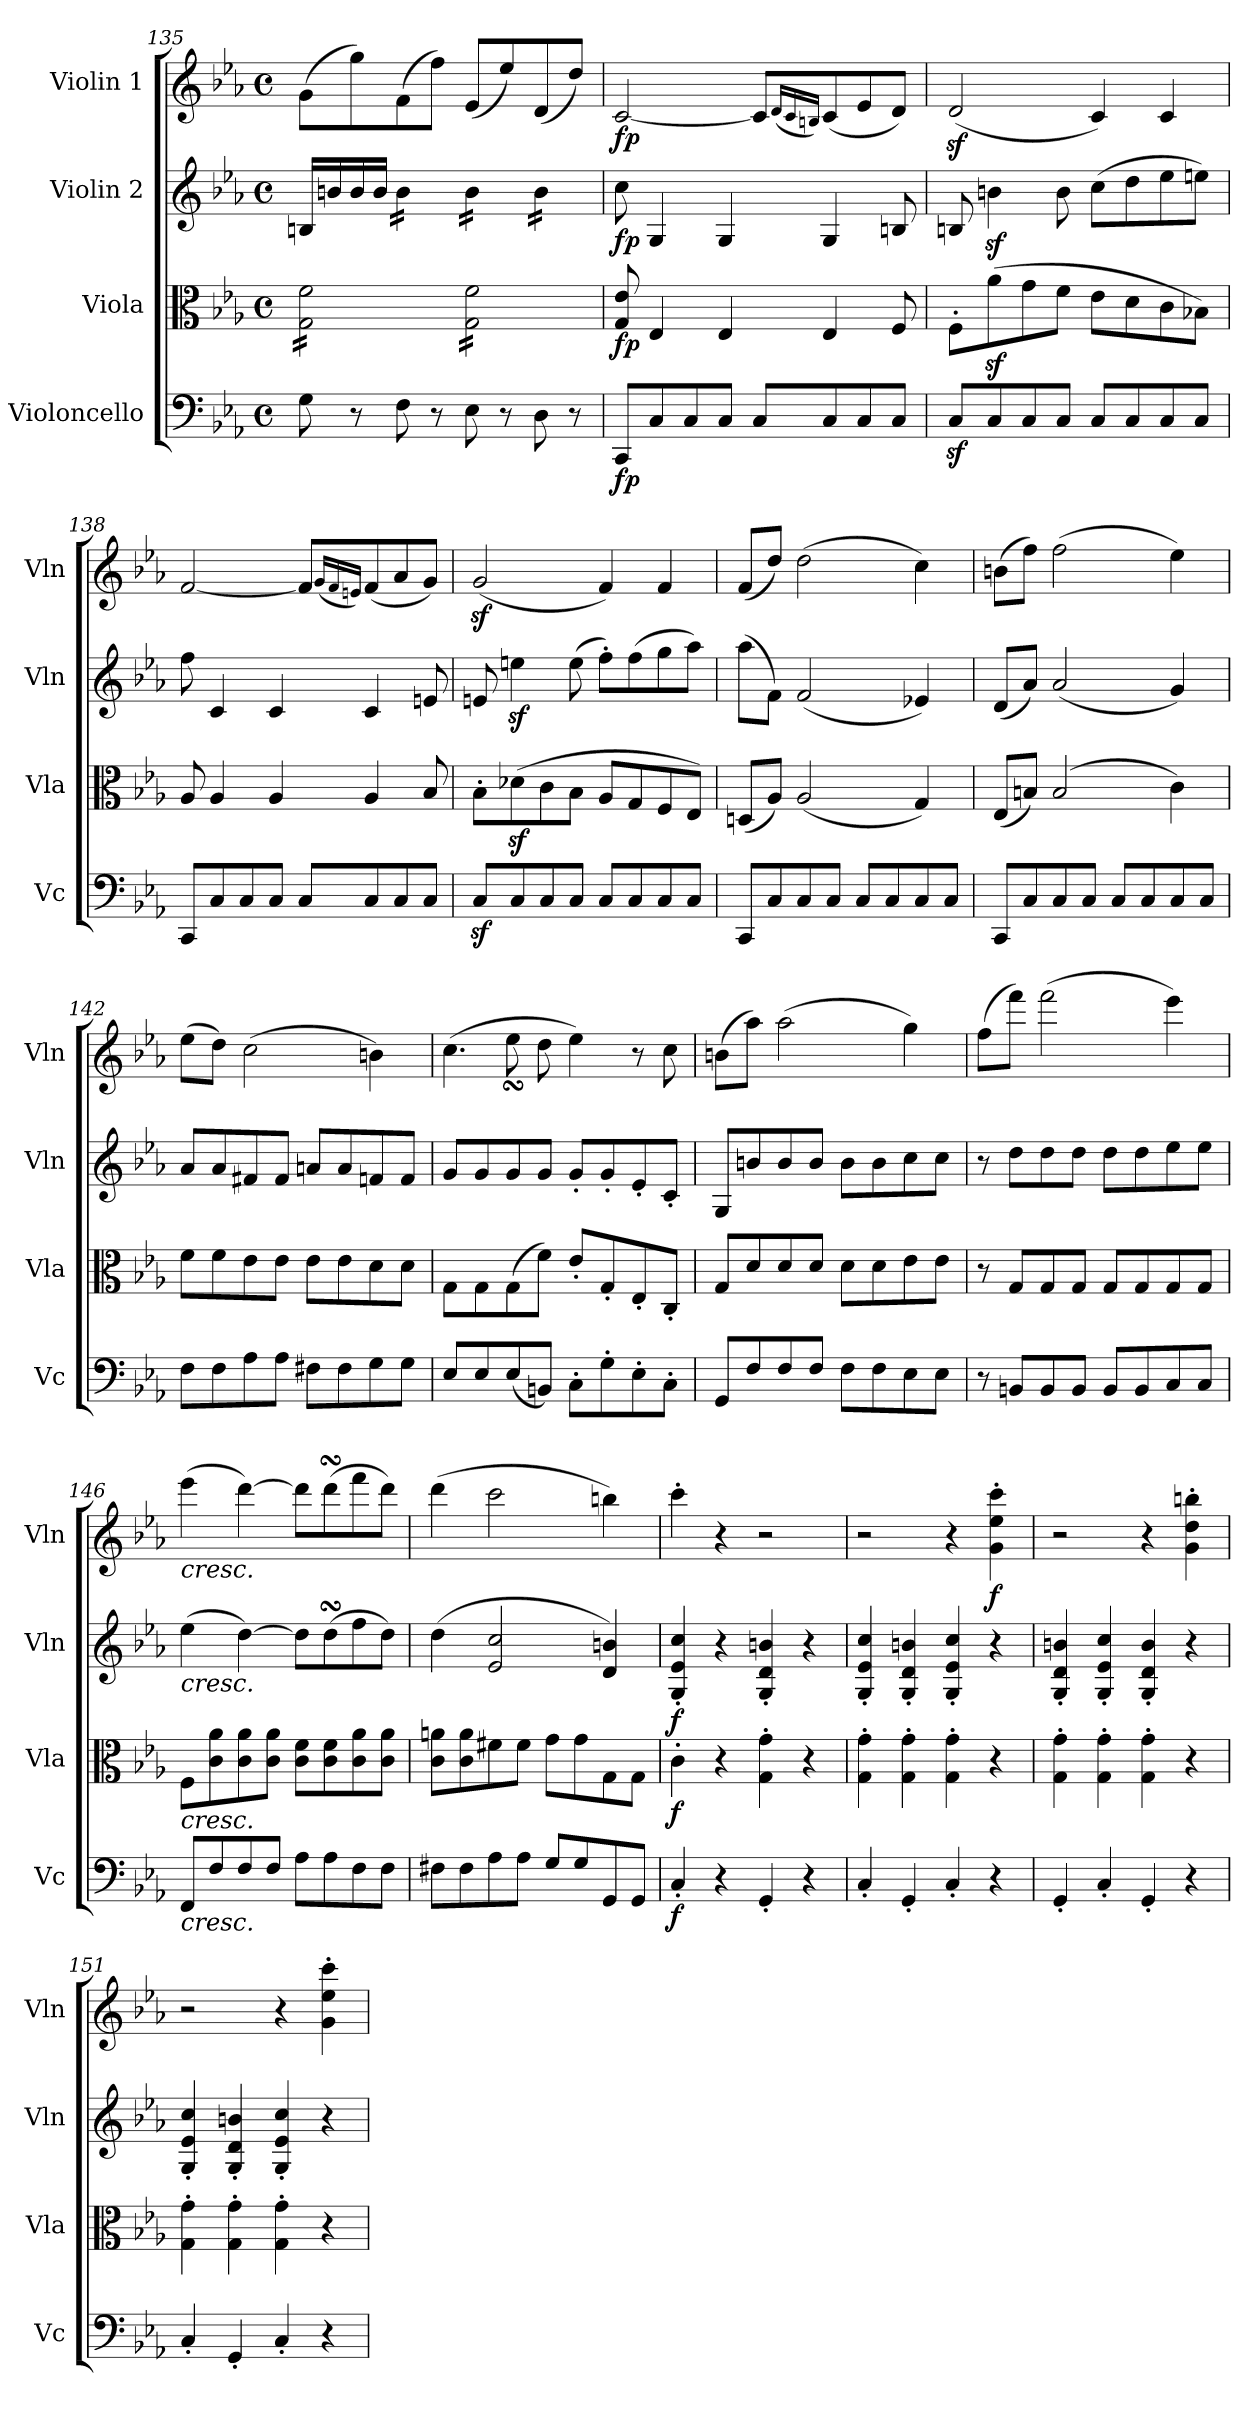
**kern	**dynam	**kern	**dynam	**kern	**dynam	**kern	**dynam
*part4	*part4	*part3	*part3	*part2	*part2	*part1	*part1
*staff4	*staff4	*staff3	*staff3	*staff2	*staff2	*staff1	*staff1
*I"Violoncello	*	*I"Viola	*	*I"Violin 2	*	*I"Violin 1	*
*I'Vc	*	*I'Vla	*	*I'Vln	*	*I'Vln	*
!!LO:PB:g=z
*clefF4	*	*clefC3	*	*clefG2	*	*clefG2	*
*k[b-e-a-]	*	*k[b-e-a-]	*	*k[b-e-a-]	*	*k[b-e-a-]	*
*M4/4	*	*M4/4	*	*M4/4	*	*M4/4	*
*met(c)	*	*met(c)	*	*met(c)	*	*met(c)	*
=135	=135	=135	=135	=135	=135	=135	=135
*	*	*tremolo	*	*	*	*	*
8G\	.	16G\ 16f\LL	.	16Bn/LL	.	(8g\L	.
.	.	16G\ 16f\	.	16bn/	.	.	.
8r	.	16G\ 16f\	.	16b/	.	8gg\)	.
.	.	16G\ 16f\	.	16b/JJ	.	.	.
*	*	*	*	*tremolo	*	*	*
8F\	.	16G\ 16f\	.	16b\LL	.	(8f\	.
.	.	16G\ 16f\	.	16b\	.	.	.
8r	.	16G\ 16f\	.	16b\	.	8ff\J)	.
.	.	16G\ 16f\JJ	.	16b\JJ	.	.	.
8E-\	.	16G\ 16f\LL	.	16b\LL	.	(8e-/L	.
.	.	16G\ 16f\	.	16b\	.	.	.
8r	.	16G\ 16f\	.	16b\	.	8ee-/)	.
.	.	16G\ 16f\	.	16b\JJ	.	.	.
8D\	.	16G\ 16f\	.	16b\LL	.	(8d/	.
.	.	16G\ 16f\	.	16b\	.	.	.
8r	.	16G\ 16f\	.	16b\	.	8dd/J)	.
.	.	16G\ 16f\JJ	.	16b\JJ	.	.	.
*	*	*	*	*Xtremolo	*	*	*
*	*	*Xtremolo	*	*	*	*	*
=136	=136	=136	=136	=136	=136	=136	=136
!	!LO:DY:b	!	!LO:DY:b	!	!LO:DY:b	!	!LO:DY:b
8CC/L	fp	8G/ 8e-/	fp	8cc\	fp	[2c/	fp
8C/	.	4E-/	.	4G/	.	.	.
8C/	.	.	.	.	.	.	.
8C/J	.	4E-/	.	4G/	.	.	.
8C/L	.	.	.	.	.	8c/L]	.
.	.	.	.	.	.	(16qd/LL	.
.	.	.	.	.	.	16qc/	.
.	.	.	.	.	.	16qBn/JJ)	.
8C/	.	4E-/	.	4G/	.	(8c/	.
8C/	.	.	.	.	.	8e-/	.
8C/J	.	8F/	.	8Bn/	.	8d/J)	.
=137	=137	=137	=137	=137	=137	=137	=137
8Cz</L	.	8F'\L	.	8Bn/	.	(2dz</	.
8C/	.	(8a-z<\	.	4bnz<\	.	.	.
8C/	.	8g\	.	.	.	.	.
8C/J	.	8f\J	.	8b\	.	.	.
8C/L	.	8e-\L	.	(8cc\L	.	4c/)	.
8C/	.	8d\	.	8dd\	.	.	.
8C/	.	8c\	.	8ee-\	.	4c/	.
8C/J	.	8B-X\J)	.	8een\J)	.	.	.
=138	=138	=138	=138	=138	=138	=138	=138
8CC/L	.	8A-/	.	8ff\	.	[2f/	.
8C/	.	4A-/	.	4c/	.	.	.
8C/	.	.	.	.	.	.	.
8C/J	.	4A-/	.	4c/	.	.	.
8C/L	.	.	.	.	.	8f/L]	.
.	.	.	.	.	.	(16qg/LL	.
.	.	.	.	.	.	16qf/	.
.	.	.	.	.	.	16qen/JJ)	.
8C/	.	4A-/	.	4c/	.	(8f/	.
8C/	.	.	.	.	.	8a-/	.
8C/J	.	8B-/	.	8en/	.	8g/J)	.
=139	=139	=139	=139	=139	=139	=139	=139
8Cz</L	.	8B-'\L	.	8en/	.	(2gz</	.
8C/	.	(8d-Xz<\	.	4eenz<\	.	.	.
8C/	.	8c\	.	.	.	.	.
8C/J	.	8B-\J	.	(8ee\	.	.	.
8C/L	.	8A-/L	.	8ff'\L)	.	4f/)	.
8C/	.	8G/	.	(8ff\	.	.	.
8C/	.	8F/	.	8gg\	.	4f/	.
8C/J	.	8E-/J)	.	8aa-\J)	.	.	.
!!LO:LB:g=z
=140	=140	=140	=140	=140	=140	=140	=140
8CC/L	.	(8Dn/L	.	(8aa-\L	.	(8f/L	.
8C/	.	8A-/J)	.	8f\J)	.	8dd/J)	.
8C/	.	(2A-/	.	(2f/	.	(2dd\	.
8C/J	.	.	.	.	.	.	.
8C/L	.	.	.	.	.	.	.
8C/	.	.	.	.	.	.	.
8C/	.	4G/)	.	4e-X/)	.	4cc\)	.
8C/J	.	.	.	.	.	.	.
=141	=141	=141	=141	=141	=141	=141	=141
8CC/L	.	(8E-/L	.	(8d/L	.	(8bn\L	.
8C/	.	8Bn/J)	.	8a-/J)	.	8ff\J)	.
8C/	.	(2B/	.	(2a-/	.	(2ff\	.
8C/J	.	.	.	.	.	.	.
8C/L	.	.	.	.	.	.	.
8C/	.	.	.	.	.	.	.
8C/	.	4c\)	.	4g/)	.	4ee-\)	.
8C/J	.	.	.	.	.	.	.
!!LO:LB:g=z
=142	=142	=142	=142	=142	=142	=142	=142
8F\L	.	8f\L	.	8a-/L	.	(8ee-\L	.
8F\	.	8f\	.	8a-/	.	8dd\J)	.
8A-\	.	8e-\	.	8f#X/	.	(2cc\	.
8A-\J	.	8e-\J	.	8f#/J	.	.	.
8F#X\L	.	8e-\L	.	8an/L	.	.	.
8F#\	.	8e-\	.	8a/	.	.	.
8G\	.	8d\	.	8fn/	.	4bn\)	.
8G\J	.	8d\J	.	8f/J	.	.	.
=143	=143	=143	=143	=143	=143	=143	=143
*	*	*	*	*	*	*^	*
8E-/L	.	8G\L	.	8g/L	.	(4.cc\	4ryy	.
8E-/	.	8G\	.	8g/	.	.	.	.
(8E-/	.	(8G\	.	8g/	.	.	8ee-sSSs	.
8BBn/J)	.	8f\J)	.	8g/J	.	8dd\	8ryy	.
8C'\L	.	8e-'/L	.	8g'/L	.	4ee-\)	2ryy	.
8G'\	.	8G'/	.	8g'/	.	.	.	.
8E-'\	.	8E-'/	.	8e-'/	.	8r	.	.
8C'\J	.	8C'/J	.	8c'/J	.	8cc\	.	.
*	*	*	*	*	*	*v	*v	*
=144	=144	=144	=144	=144	=144	=144	=144
8GG/L	.	8G/L	.	8G/L	.	(8bn\L	.
8F/	.	8d/	.	8bn/	.	8aa-\J)	.
8F/	.	8d/	.	8b/	.	(2aa-\	.
8F/J	.	8d/J	.	8b/J	.	.	.
8F\L	.	8d\L	.	8b\L	.	.	.
8F\	.	8d\	.	8b\	.	.	.
8E-\	.	8e-\	.	8cc\	.	4gg\)	.
8E-\J	.	8e-\J	.	8cc\J	.	.	.
=145	=145	=145	=145	=145	=145	=145	=145
8r	.	8r	.	8r	.	(8ff\L	.
8BBn/L	.	8G/L	.	8dd\L	.	8fff\J)	.
8BB/	.	8G/	.	8dd\	.	(2fff\	.
8BB/J	.	8G/J	.	8dd\J	.	.	.
8BB/L	.	8G/L	.	8dd\L	.	.	.
8BB/	.	8G/	.	8dd\	.	.	.
8C/	.	8G/	.	8ee-\	.	4eee-\)	.
8C/J	.	8G/J	.	8ee-\J	.	.	.
=146	=146	=146	=146	=146	=146	=146	=146
!	!	!	!	!	!	!LO:TX:b:i:t=cresc.	!
!	!	!	!	!LO:TX:b:i:t=cresc.	!	!	!
!	!	!LO:TX:b:i:t=cresc.	!	!	!	!	!
!LO:TX:b:i:t=cresc.	!	!	!	!	!	!	!
8FF/L	.	8F\L	.	(4ee-\	.	(4eee-\	.
8F/	.	8c\ 8a-\	.	.	.	.	.
8F/	.	8c\ 8a-\	.	[4dd\)	.	[4ddd\)	.
8F/J	.	8c\ 8a-\J	.	.	.	.	.
8A-\L	.	8c\ 8f\L	.	8dd\L]	.	8ddd\L]	.
8A-\	.	8c\ 8f\	.	(8ddsSsS\	.	(8dddsSsS\	.
8F\	.	8c\ 8a-\	.	8ff\	.	8fff\	.
8F\J	.	8c\ 8a-\J	.	8dd\J)	.	8ddd\J)	.
!!LO:LB:g=z
=147	=147	=147	=147	=147	=147	=147	=147
8F#X\L	.	8c\ 8an\L	.	(4dd\	.	(4ddd\	.
8F#\	.	8c\ 8a\	.	.	.	.	.
8A-\	.	8f#X\	.	2e-/ 2cc/	.	2ccc\	.
8A-\J	.	8f#\J	.	.	.	.	.
8G/L	.	8g\L	.	.	.	.	.
8G/	.	8g\	.	.	.	.	.
8GG/	.	8G\	.	4d/ 4bn/)	.	4bbn\)	.
8GG/J	.	8G\J	.	.	.	.	.
=148	=148	=148	=148	=148	=148	=148	=148
!	!LO:DY:b	!	!LO:DY:b	!	!LO:DY:b	!	!
4C'/	f	4c'\	f	4G/' 4e-/' 4cc/'	f	4ccc'\	.
4r	.	4r	.	4r	.	4r	.
4GG'/	.	4G\' 4g\'	.	4G/' 4d/' 4bn/'	.	2r	.
4r	.	4r	.	4r	.	.	.
=149	=149	=149	=149	=149	=149	=149	=149
4C'/	.	4G\' 4g\'	.	4G/' 4e-/' 4cc/'	.	2r	.
4GG'/	.	4G\' 4g\'	.	4G/' 4d/' 4bn/'	.	.	.
4C'/	.	4G\' 4g\'	.	4G/' 4e-/' 4cc/'	.	4r	.
!	!	!	!	!	!	!	!LO:DY:b
4r	.	4r	.	4r	.	4g\' 4ee-\' 4ccc\'	f
!!LO:LB:g=z
=150	=150	=150	=150	=150	=150	=150	=150
4GG'/	.	4G\' 4g\'	.	4G/' 4d/' 4bn/'	.	2r	.
4C'/	.	4G\' 4g\'	.	4G/' 4e-/' 4cc/'	.	.	.
4GG'/	.	4G\' 4g\'	.	4G/' 4d/' 4b/'	.	4r	.
4r	.	4r	.	4r	.	4g\' 4dd\' 4bbn\'	.
=151	=151	=151	=151	=151	=151	=151	=151
!	!LO:DY:b	!	!	!	!	!	!
!	!LO:DY:n=1:b	!	!LO:DY:b	!	!	!	!
!	!	!	!LO:DY:n=1:b	!	!LO:DY:b	!	!
!	!	!	!	!	!LO:DY:n=1:b	!	!
4C'/	other-dynamics f	4G\' 4g\'	other-dynamics f	4G/' 4e-/' 4cc/'	other-dynamics f	2r	.
4GG'/	.	4G\' 4g\'	.	4G/' 4d/' 4bn/'	.	.	.
4C'/	.	4G\' 4g\'	.	4G/' 4e-/' 4cc/'	.	4r	.
!	!	!	!	!	!	!	!LO:DY:b
!	!	!	!	!	!	!	!LO:DY:n=1:b
4r	.	4r	.	4r	.	4g\' 4ee-\' 4ccc\'	other-dynamics f
=	=	=	=	=	=	=	=
*-	*-	*-	*-	*-	*-	*-	*-
